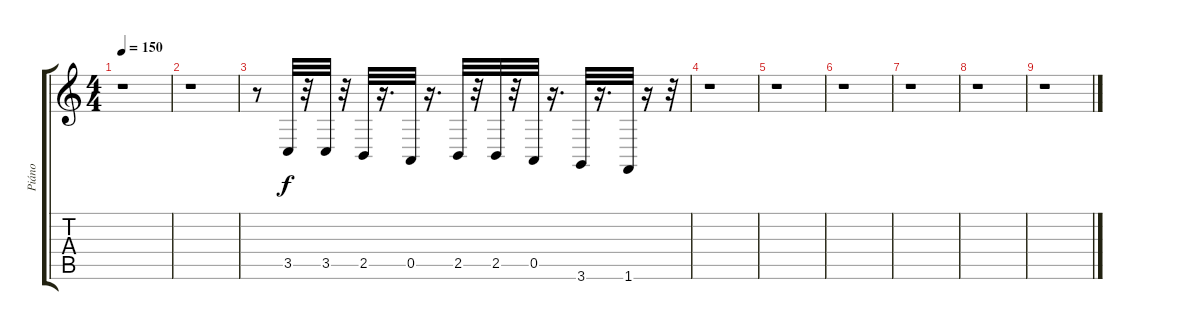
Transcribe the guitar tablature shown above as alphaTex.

\track ("Piáno" "Piáno") {instrument acousticgrandpiano}
\staff {score tabs}
\tuning (E4 B3 G3 D3 A2 E2) {hide}
\ts (4 4)
\tempo 150
\clef g2
\ks c
r.1{dy f} |
r.1 |
r.8 3.5.32 r.32 3.5.32 r.32 2.5.32 r.16{d} 0.5.32 r.16{d} 2.5.32 r.32 2.5.32 r.32 0.5.32 r.16{d} 3.6.32 r.16{d} 1.6.32 r.16 r.32 |
r.1 |
r.1 |
r.1 |
r.1 |
r.1 |
r.1
